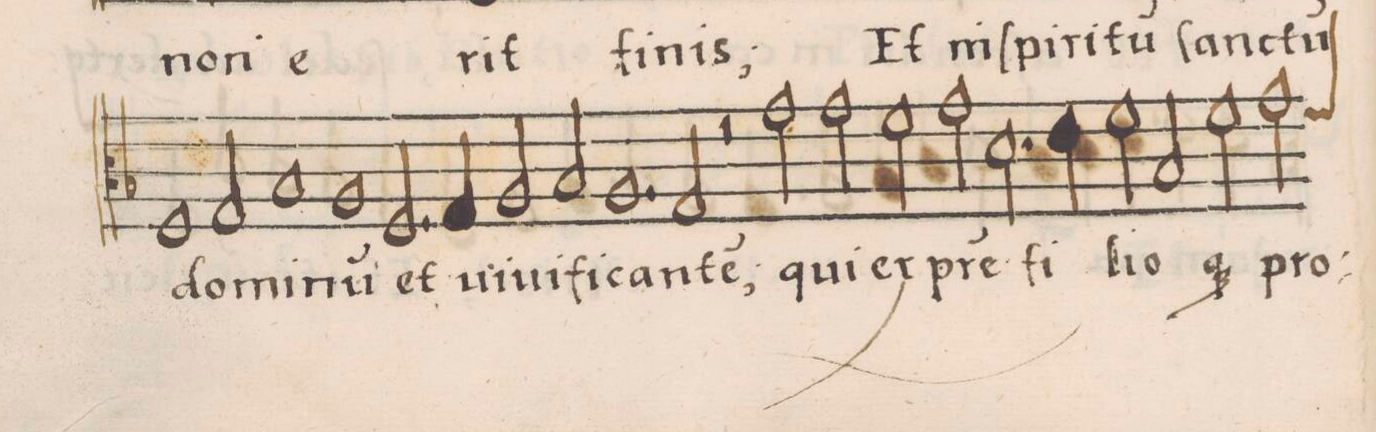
**kern	**text
*I"CANTVS	*
*clefC3	*
*k[b-]	*
*met(C|)	*
*M2/1	*
1F/	do-
=165-	=165-
2G/	.
1B-/	-mi-
=166-	=166-
1A/	-nu(m)
2.F/	et
4G/	ui-
=167-	=167-
2A/	-ui-
2B-/	-fi-
1.A/	-can-
=168-	=168-
2G/	-te(m)
2r	.
2g\	qui
=169-	=169-
2g\	ex
2f\	p(at)-
2g\	-re
2.d\	fi-
=170-	=170-
4e\	-li-
2f\	-o-
2B-/	.
2f\	-q(ue)
=171-	=171-
*custos:f	*
2g\	pro-
*-	*-
